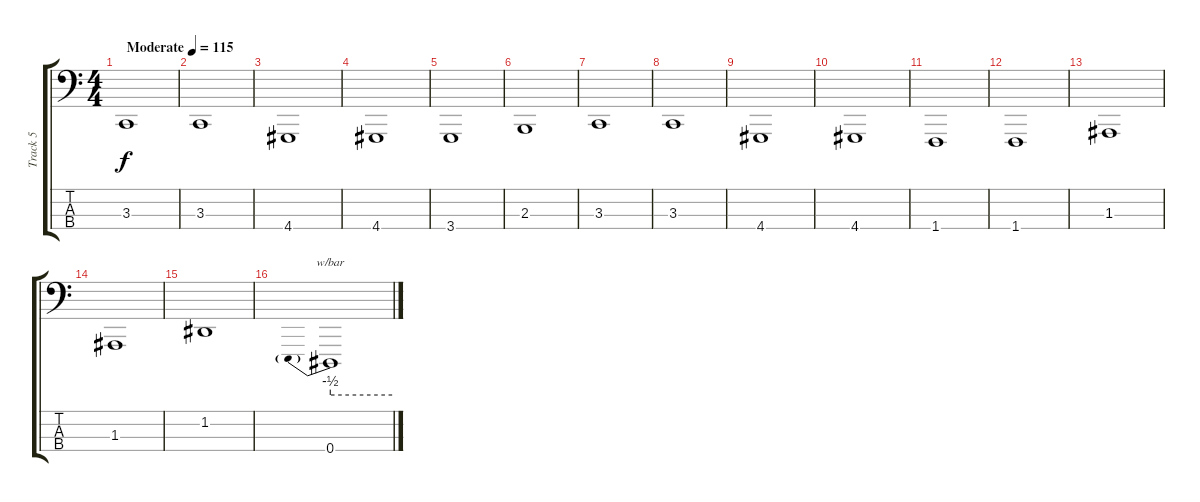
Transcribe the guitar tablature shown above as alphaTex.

\track ("Track 5" "Track 5") {instrument stringensemble1}
\staff {score tabs}
\tuning (G2 D2 A1 E1) {hide}
\ts (4 4)
\tempo (115 "Moderate")
\clef f4
\ks c
3.3.1{dy f instrument stringensemble1} |
3.3.1 |
4.4.1 |
4.4.1 |
3.4.1 |
2.3.1 |
3.3.1 |
3.3.1 |
4.4.1 |
4.4.1 |
1.4.1 |
1.4.1 |
1.3.1 |
1.3.1 |
1.2.1 |
0.4.1{tbe (predive default 0 -2 60 -2)}
